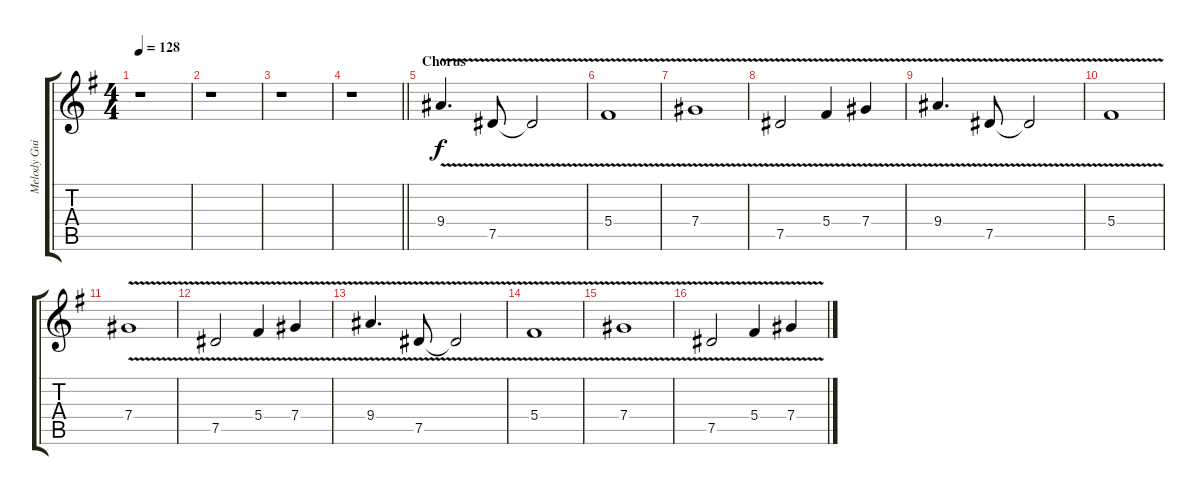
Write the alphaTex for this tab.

\track ("Melody Guitar II" "Melody Gui") {instrument distortionguitar}
\staff {score tabs}
\tuning (Eb4 Bb3 Gb3 Db3 Ab2 Eb2) {hide}
\ts (4 4)
\tempo 128
\clef g2
\ks eminor
r.1{dy f} |
r.1 |
r.1 |
\barLineRight lightlight
r.1 |
\section ("" "Chorus")
9.4{v}.4{d} 7.5{v}.8 7.5{t}.2 |
5.4{v}.1 |
7.4{v}.1 |
7.5{v}.2 5.4{v}.4 7.4{v}.4 |
9.4{v}.4{d} 7.5{v}.8 7.5{t}.2 |
5.4{v}.1 |
7.4{v}.1 |
7.5{v}.2 5.4{v}.4 7.4{v}.4 |
9.4{v}.4{d} 7.5{v}.8 7.5{t}.2 |
5.4{v}.1 |
7.4{v}.1 |
7.5{v}.2 5.4{v}.4 7.4{v}.4
